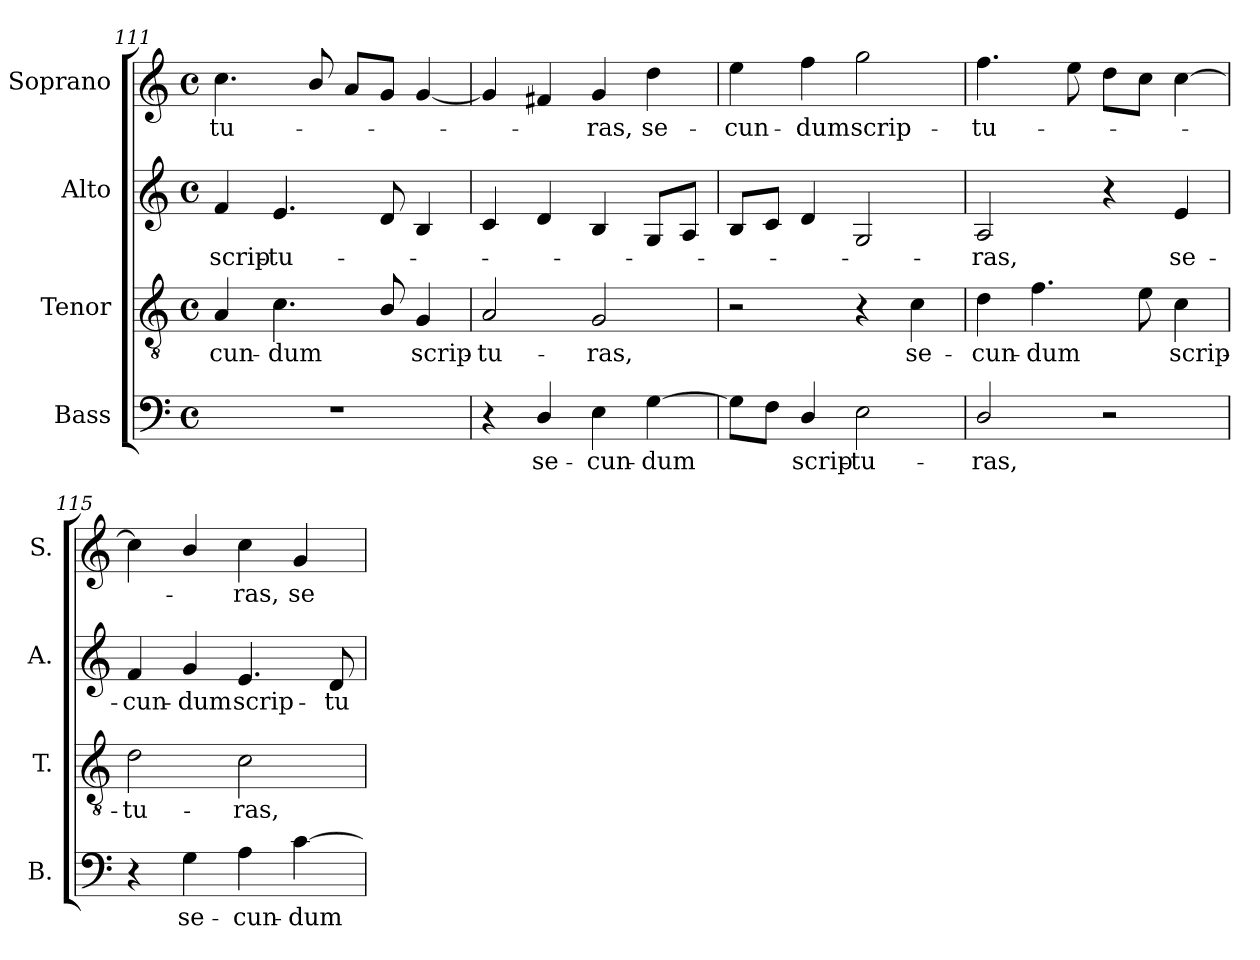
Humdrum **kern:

**kern	**text	**kern	**text	**kern	**text	**kern	**text
*part4	*part4	*part3	*part3	*part2	*part2	*part1	*part1
*staff4	*staff4	*staff3	*staff3	*staff2	*staff2	*staff1	*staff1
*I"Bass	*	*I"Tenor	*	*I"Alto	*	*I"Soprano	*
*I'B.	*	*I'T.	*	*I'A.	*	*I'S.	*
*clefF4	*	*clefGv2	*	*clefG2	*	*clefG2	*
*	*	*ITrd7c12	*	*	*	*	*
*k[]	*	*k[]	*	*k[]	*	*k[]	*
*C:	*	*C:	*	*C:	*	*C:	*
*M4/4	*	*M4/4	*	*M4/4	*	*M4/4	*
*met(c)	*	*met(c)	*	*met(c)	*	*met(c)	*
=111	=111	=111	=111	=111	=111	=111	=111
!	!	!	!LO:LY:b:color=#000000	!	!	!	!
!	!	!	!	!	!LO:LY:b:color=#000000	!	!
!	!	!	!	!	!	!	!LO:LY:b:color=#000000
1r	.	4AAi/	-cun-	4fi/	scrip-	4.cci\	-tu-
!	!	!	!LO:LY:b:color=#000000	!	!	!	!
!	!	!	!	!	!LO:LY:b:color=#000000	!	!
.	.	4.Ci\	-dum	4.ei/	-tu-	.	.
.	.	.	.	.	.	8bi/	.
.	.	.	.	.	.	8ai/L	.
.	.	8BBi/	.	8di/	.	8gi/J	.
!	!	!	!LO:LY:b:color=#000000	!	!	!	!
.	.	4GGi/	scrip-	4Bi/	.	[4gi/	.
=112	=112	=112	=112	=112	=112	=112	=112
!	!	!	!LO:LY:b:color=#000000	!	!	!	!
4r	.	2AAi/	-tu-	4ci/	.	4gi/]	.
!	!LO:LY:b:color=#000000	!	!	!	!	!	!
4Di/	se-	.	.	4di/	.	4f#i/	.
!	!LO:LY:b:color=#000000	!	!	!	!	!	!
!	!	!	!LO:LY:b:color=#000000	!	!	!	!
!	!	!	!	!	!	!	!LO:LY:b:color=#000000
4Ei\	-cun-	2GGi/	-ras,	4Bi/	.	4gi/	-ras,
!	!LO:LY:b:color=#000000	!	!	!	!	!	!
!	!	!	!	!	!	!	!LO:LY:b:color=#000000
[4Gi\	-dum	.	.	8Gi/L	.	4ddi\	se-
.	.	.	.	8Ai/J	.	.	.
=113	=113	=113	=113	=113	=113	=113	=113
!	!	!	!	!	!	!	!LO:LY:b:color=#000000
8Gi\L]	.	2r	.	8Bi/L	.	4eei\	-cun-
8Fi\J	.	.	.	8ci/J	.	.	.
!	!LO:LY:b:color=#000000	!	!	!	!	!	!
!	!	!	!	!	!	!	!LO:LY:b:color=#000000
4Di/	scrip-	.	.	4di/	.	4ffi\	-dum
!	!LO:LY:b:color=#000000	!	!	!	!	!	!
!	!	!	!	!	!	!	!LO:LY:b:color=#000000
2Ei\	-tu-	4r	.	2Gi/	.	2ggi\	scrip-
!	!	!	!LO:LY:b:color=#000000	!	!	!	!
.	.	4Ci\	se-	.	.	.	.
=114	=114	=114	=114	=114	=114	=114	=114
!	!LO:LY:b:color=#000000	!	!	!	!	!	!
!	!	!	!LO:LY:b:color=#000000	!	!	!	!
!	!	!	!	!	!LO:LY:b:color=#000000	!	!
!	!	!	!	!	!	!	!LO:LY:b:color=#000000
2Di/	-ras,	4Di\	-cun-	2Ai/	-ras,	4.ffi\	-tu-
!	!	!	!LO:LY:b:color=#000000	!	!	!	!
.	.	4.Fi\	-dum	.	.	.	.
.	.	.	.	.	.	8eei\	.
2r	.	.	.	4r	.	8ddi\L	.
.	.	8Ei\	.	.	.	8cci\J	.
!	!	!	!LO:LY:b:color=#000000	!	!	!	!
!	!	!	!	!	!LO:LY:b:color=#000000	!	!
.	.	4Ci\	scrip-	4ei/	se-	[4cci\	.
=115	=115	=115	=115	=115	=115	=115	=115
!	!	!	!LO:LY:b:color=#000000	!	!	!	!
!	!	!	!	!	!LO:LY:b:color=#000000	!	!
4r	.	2Di\	-tu-	4fi/	-cun-	4cci\]	.
!	!LO:LY:b:color=#000000	!	!	!	!	!	!
!	!	!	!	!	!LO:LY:b:color=#000000	!	!
4Gi\	se-	.	.	4gi/	-dum	4bi/	.
!	!LO:LY:b:color=#000000	!	!	!	!	!	!
!	!	!	!LO:LY:b:color=#000000	!	!	!	!
!	!	!	!	!	!LO:LY:b:color=#000000	!	!
!	!	!	!	!	!	!	!LO:LY:b:color=#000000
4Ai\	-cun-	2Ci\	-ras,	4.ei/	scrip-	4cci\	-ras,
!	!LO:LY:b:color=#000000	!	!	!	!	!	!
!	!	!	!	!	!	!	!LO:LY:b:color=#000000
[4ci\	-dum	.	.	.	.	4gi/	se-
!	!	!	!	!	!LO:LY:b:color=#000000	!	!
.	.	.	.	8di/	-tu-	.	.
=	=	=	=	=	=	=	=
*-	*-	*-	*-	*-	*-	*-	*-
